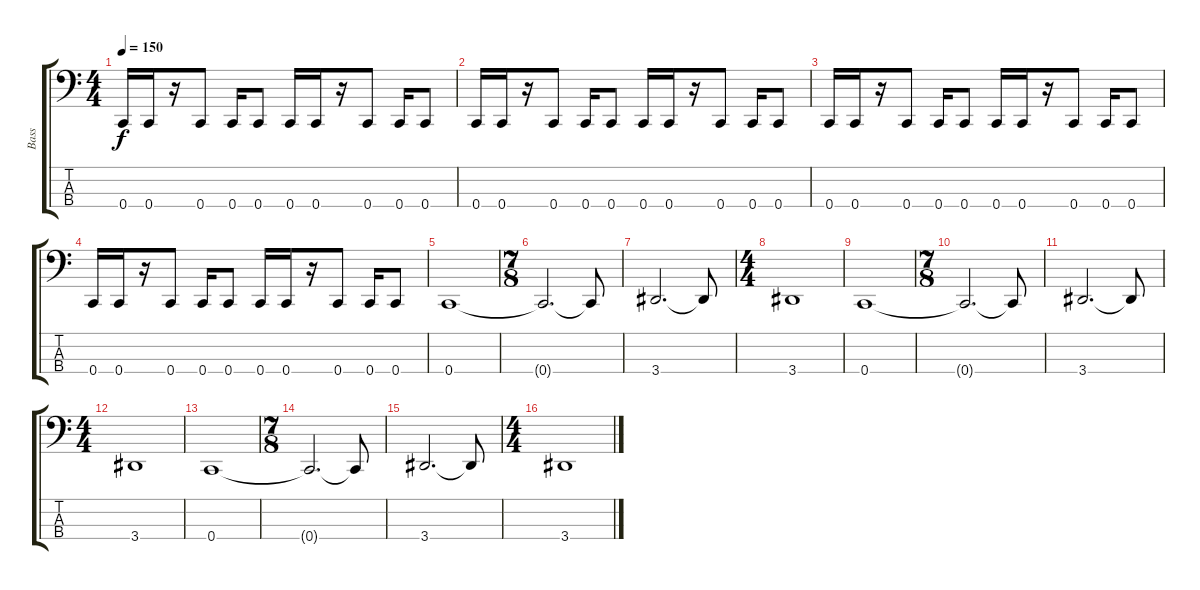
\track ("Bass" "Bass") {instrument electricbassfinger}
\staff {score tabs}
\tuning (F2 C2 G1 C1) {hide}
\ts (4 4)
\tempo 150
\clef f4
\ks c
0.4.16{dy f} 0.4.16 r.16 0.4.8 0.4.16 0.4.8 0.4.16 0.4.16 r.16 0.4.8 0.4.16 0.4.8 |
0.4.16 0.4.16 r.16 0.4.8 0.4.16 0.4.8 0.4.16 0.4.16 r.16 0.4.8 0.4.16 0.4.8 |
0.4.16 0.4.16 r.16 0.4.8 0.4.16 0.4.8 0.4.16 0.4.16 r.16 0.4.8 0.4.16 0.4.8 |
0.4.16 0.4.16 r.16 0.4.8 0.4.16 0.4.8 0.4.16 0.4.16 r.16 0.4.8 0.4.16 0.4.8 |
0.4.1 |
\ts (7 8)
0.4{t}.2{d} 0.4{t}.8 |
3.4.2{d} 3.4{t}.8 |
\ts (4 4)
3.4.1 |
0.4.1 |
\ts (7 8)
0.4{t}.2{d} 0.4{t}.8 |
3.4.2{d} 3.4{t}.8 |
\ts (4 4)
3.4.1 |
0.4.1 |
\ts (7 8)
0.4{t}.2{d} 0.4{t}.8 |
3.4.2{d} 3.4{t}.8 |
\ts (4 4)
3.4.1
